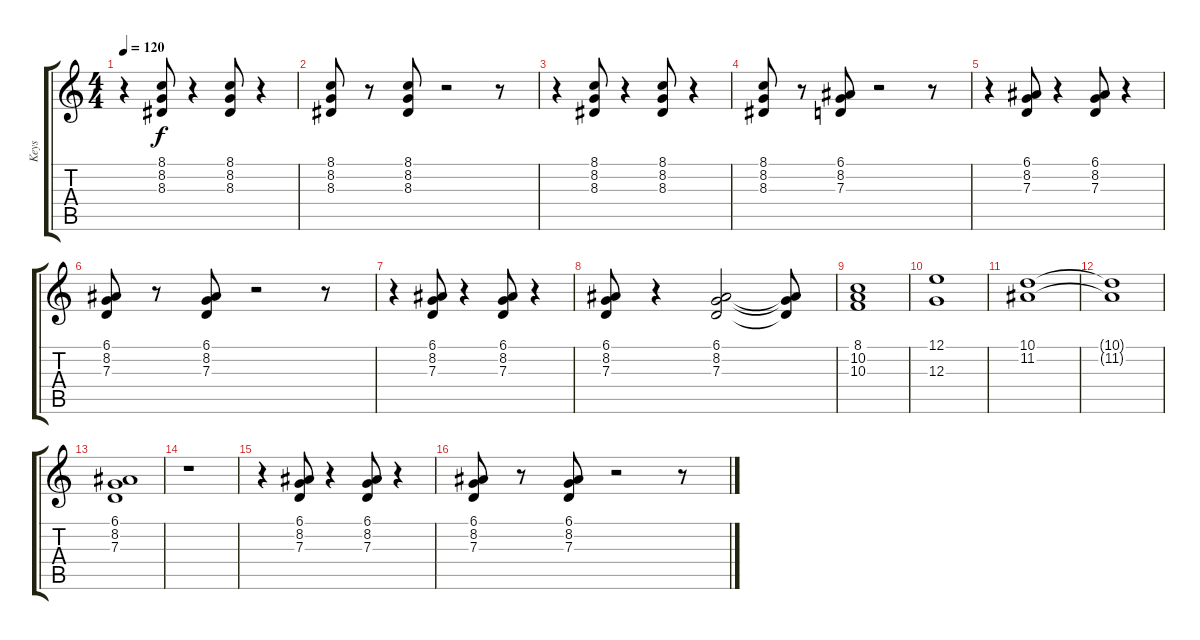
\track ("Keys" "Keys") {instrument rockorgan}
\staff {score tabs}
\tuning (E4 B3 G3 D3 A2 E2) {hide}
\ts (4 4)
\tempo 120
\clef g2
\ks c
r.4{dy f} (8.1 8.2 8.3).8 r.4 (8.1 8.2 8.3).8 r.4 |
(8.1 8.2 8.3).8 r.8 (8.1 8.2 8.3).8 r.2 r.8 |
r.4 (8.1 8.2 8.3).8 r.4 (8.1 8.2 8.3).8 r.4 |
(8.1 8.2 8.3).8 r.8 (6.1 8.2 7.3).8 r.2 r.8 |
r.4 (6.1 8.2 7.3).8 r.4 (6.1 8.2 7.3).8 r.4 |
(6.1 8.2 7.3).8 r.8 (6.1 8.2 7.3).8 r.2 r.8 |
r.4 (6.1 8.2 7.3).8 r.4 (6.1 8.2 7.3).8 r.4 |
(6.1 8.2 7.3).8 r.4 (6.1 8.2 7.3).2 (6.1{t} 8.2{t} 7.3{t}).8 |
(8.1 10.2 10.3).1 |
(12.1 12.3).1 |
(10.1 11.2).1 |
(10.1{t} 11.2{t}).1 |
(6.1 8.2 7.3).1 |
r.1 |
r.4 (6.1 8.2 7.3).8 r.4 (6.1 8.2 7.3).8 r.4 |
(6.1 8.2 7.3).8 r.8 (6.1 8.2 7.3).8 r.2 r.8
